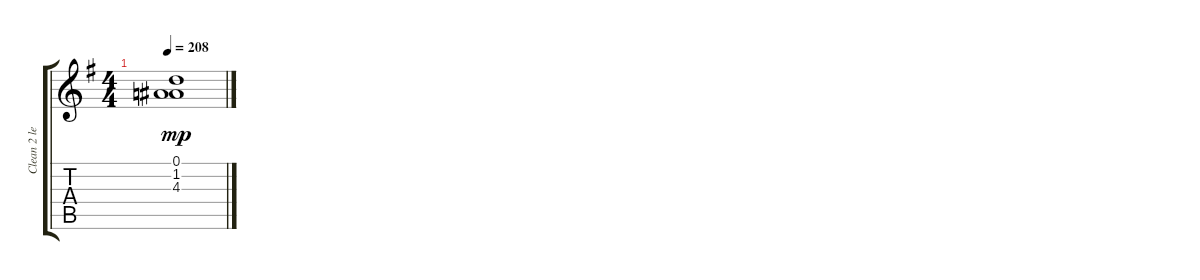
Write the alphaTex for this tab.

\track ("Clean 2 left" "Clean 2 le") {instrument electricguitarclean}
\staff {score tabs}
\tuning (D4 A3 F3 C3 G2 D2) {hide}
\ts (4 4)
\tempo 208
\clef g2
\ks g
(0.1{t} 1.2{t} 4.3{t}).1{dy mp}
